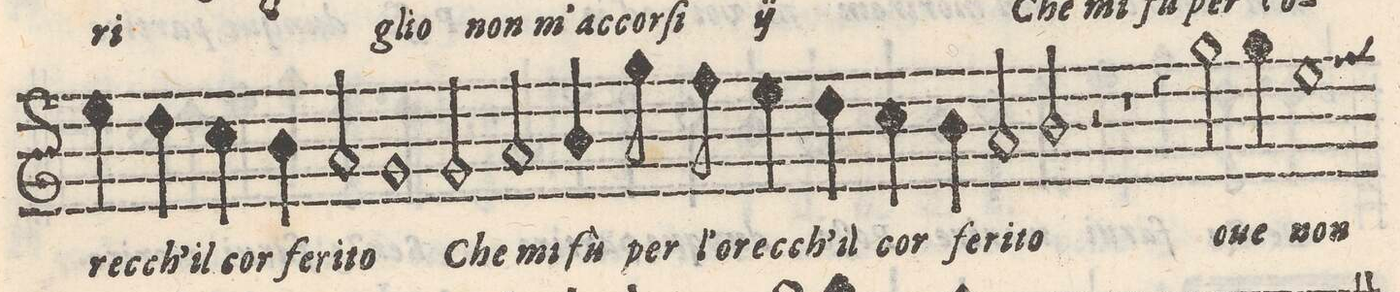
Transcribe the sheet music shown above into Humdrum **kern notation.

**kern	**text
*I"CANTO	*
*clefG2	*
*k[]	*
*met(C)	*
*M2/1	*
4ee\	-rec-
4dd\	-ch`il
4cc\	cor
4b\	fe-
2a/	-ri-
=19-	=19-
1g	-to
2g/	Che
2a/	mi
=20-	=20-
4b/	fù
8gg\	per
8ff\	l`o-
4ee\	-rec-
4dd\	-ch`il
4cc\	cor
4b\	fe-
2a/	-ri-
=21-	=21-
2b/	-to
2r	.
1r	.
=22-	=22-
4r	.
2gg\	o-
4gg\	-ue
1ee	non
*-	*-
